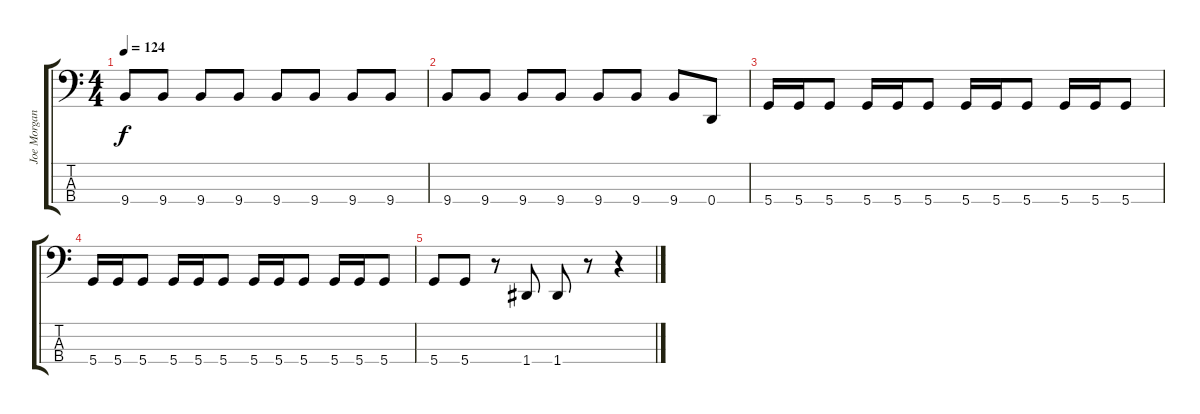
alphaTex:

\track ("Joe Morgan - Bass" "Joe Morgan") {instrument electricbassfinger}
\staff {score tabs}
\tuning (G2 D2 A1 D1) {hide}
\ts (4 4)
\tempo 124
\clef f4
\ks c
9.4.8{dy f} 9.4.8 9.4.8 9.4.8 9.4.8 9.4.8 9.4.8 9.4.8 |
9.4.8 9.4.8 9.4.8 9.4.8 9.4.8 9.4.8 9.4.8 0.4.8 |
5.4.16 5.4.16 5.4.8 5.4.16 5.4.16 5.4.8 5.4.16 5.4.16 5.4.8 5.4.16 5.4.16 5.4.8 |
5.4.16 5.4.16 5.4.8 5.4.16 5.4.16 5.4.8 5.4.16 5.4.16 5.4.8 5.4.16 5.4.16 5.4.8 |
5.4.8 5.4.8 r.8 1.4.8 1.4.8 r.8 r.4
